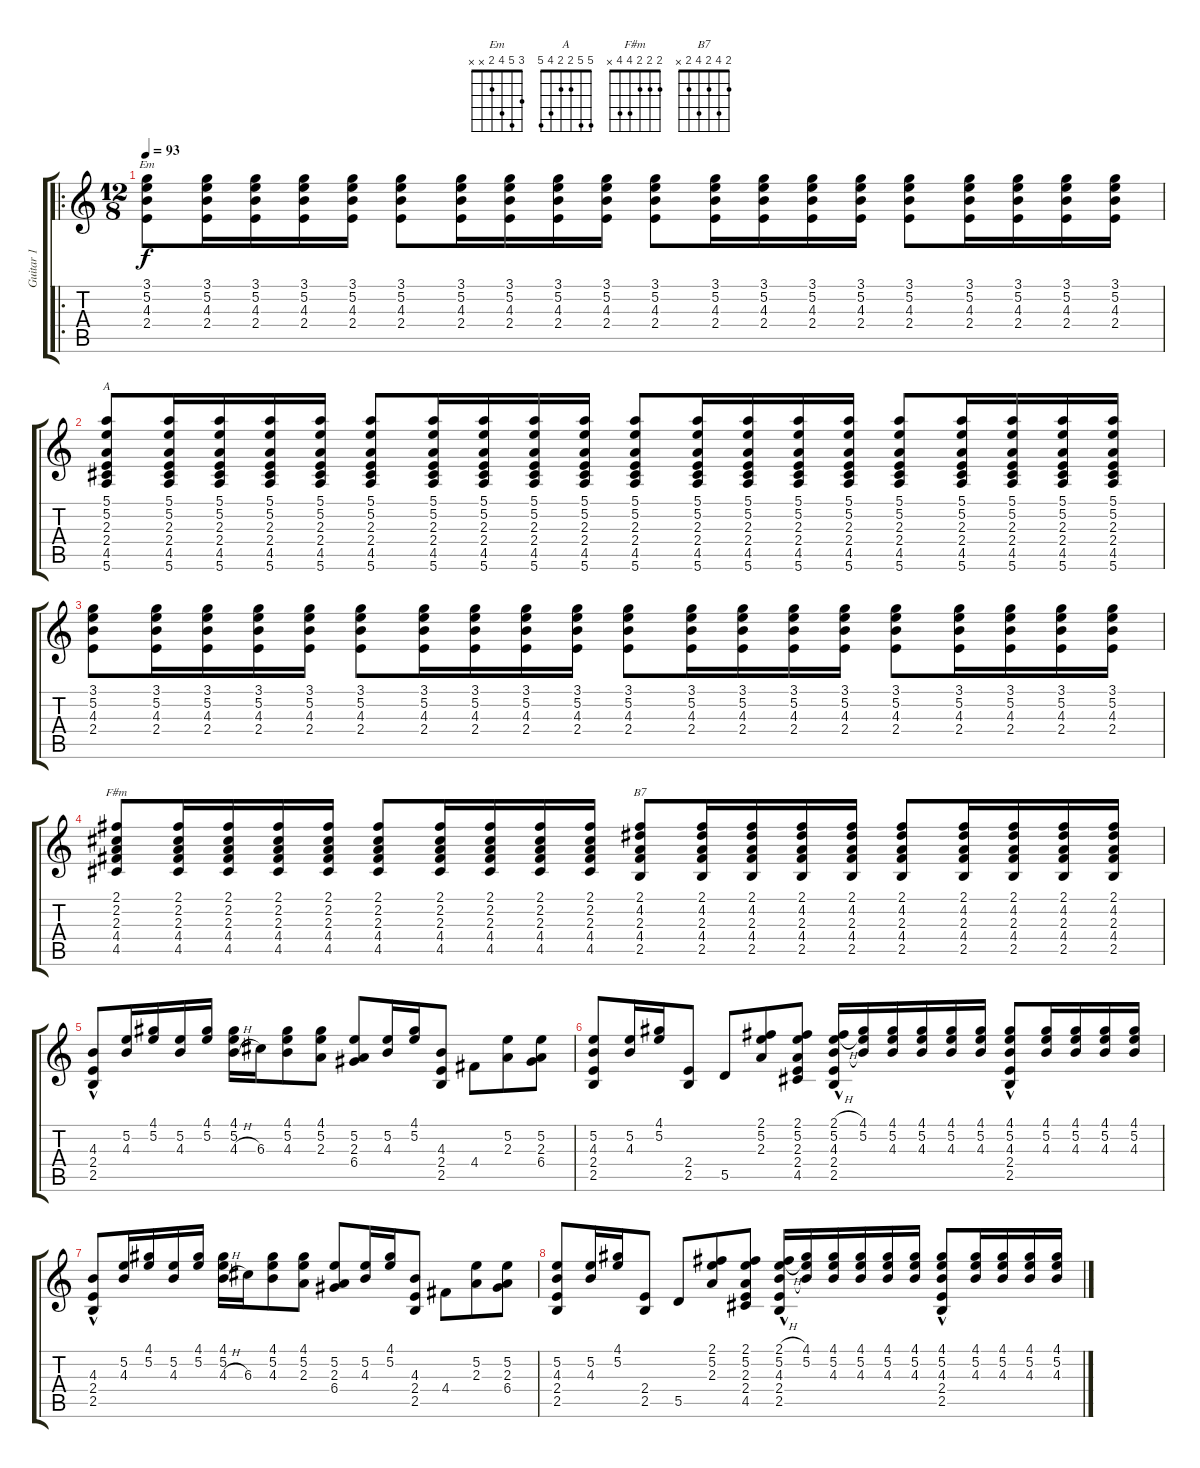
\track ("Guitar 1" "Guitar 1") {instrument acousticguitarsteel}
\staff {score tabs}
\tuning (E4 B3 G3 D3 A2 E2) {hide}
\chord ("Em" 3 5 4 2 x x)
\chord ("A" 5 5 2 2 4 5)
\chord ("F#m" 2 2 2 4 4 x)
\chord ("B7" 2 4 2 4 2 x)
\ro
\ts (12 8)
\tempo 93
\clef g2
\ks c
(3.1 5.2 4.3 2.4).8{ch "Em" dy f} (3.1 5.2 4.3 2.4).16 (3.1 5.2 4.3 2.4).16 (3.1 5.2 4.3 2.4).16 (3.1 5.2 4.3 2.4).16 (3.1 5.2 4.3 2.4).8 (3.1 5.2 4.3 2.4).16 (3.1 5.2 4.3 2.4).16 (3.1 5.2 4.3 2.4).16 (3.1 5.2 4.3 2.4).16 (3.1 5.2 4.3 2.4).8 (3.1 5.2 4.3 2.4).16 (3.1 5.2 4.3 2.4).16 (3.1 5.2 4.3 2.4).16 (3.1 5.2 4.3 2.4).16 (3.1 5.2 4.3 2.4).8 (3.1 5.2 4.3 2.4).16 (3.1 5.2 4.3 2.4).16 (3.1 5.2 4.3 2.4).16 (3.1 5.2 4.3 2.4).16 |
(5.1 5.2 2.3 2.4 4.5 5.6).8{ch "A"} (5.1 5.2 2.3 2.4 4.5 5.6).16 (5.1 5.2 2.3 2.4 4.5 5.6).16 (5.1 5.2 2.3 2.4 4.5 5.6).16 (5.1 5.2 2.3 2.4 4.5 5.6).16 (5.1 5.2 2.3 2.4 4.5 5.6).8 (5.1 5.2 2.3 2.4 4.5 5.6).16 (5.1 5.2 2.3 2.4 4.5 5.6).16 (5.1 5.2 2.3 2.4 4.5 5.6).16 (5.1 5.2 2.3 2.4 4.5 5.6).16 (5.1 5.2 2.3 2.4 4.5 5.6).8 (5.1 5.2 2.3 2.4 4.5 5.6).16 (5.1 5.2 2.3 2.4 4.5 5.6).16 (5.1 5.2 2.3 2.4 4.5 5.6).16 (5.1 5.2 2.3 2.4 4.5 5.6).16 (5.1 5.2 2.3 2.4 4.5 5.6).8 (5.1 5.2 2.3 2.4 4.5 5.6).16 (5.1 5.2 2.3 2.4 4.5 5.6).16 (5.1 5.2 2.3 2.4 4.5 5.6).16 (5.1 5.2 2.3 2.4 4.5 5.6).16 |
(3.1 5.2 4.3 2.4).8 (3.1 5.2 4.3 2.4).16 (3.1 5.2 4.3 2.4).16 (3.1 5.2 4.3 2.4).16 (3.1 5.2 4.3 2.4).16 (3.1 5.2 4.3 2.4).8 (3.1 5.2 4.3 2.4).16 (3.1 5.2 4.3 2.4).16 (3.1 5.2 4.3 2.4).16 (3.1 5.2 4.3 2.4).16 (3.1 5.2 4.3 2.4).8 (3.1 5.2 4.3 2.4).16 (3.1 5.2 4.3 2.4).16 (3.1 5.2 4.3 2.4).16 (3.1 5.2 4.3 2.4).16 (3.1 5.2 4.3 2.4).8 (3.1 5.2 4.3 2.4).16 (3.1 5.2 4.3 2.4).16 (3.1 5.2 4.3 2.4).16 (3.1 5.2 4.3 2.4).16 |
(2.1 2.2 2.3 4.4 4.5).8{ch "F#m" volume 15} (2.1 2.2 2.3 4.4 4.5).16 (2.1 2.2 2.3 4.4 4.5).16 (2.1 2.2 2.3 4.4 4.5).16 (2.1 2.2 2.3 4.4 4.5).16 (2.1 2.2 2.3 4.4 4.5).8{volume 15} (2.1 2.2 2.3 4.4 4.5).16 (2.1 2.2 2.3 4.4 4.5).16 (2.1 2.2 2.3 4.4 4.5).16 (2.1 2.2 2.3 4.4 4.5).16 (2.1 4.2 2.3 4.4 2.5).8{ch "B7" volume 15} (2.1 4.2 2.3 4.4 2.5).16 (2.1 4.2 2.3 4.4 2.5).16 (2.1 4.2 2.3 4.4 2.5).16 (2.1 4.2 2.3 4.4 2.5).16 (2.1 4.2 2.3 4.4 2.5).8{volume 15} (2.1 4.2 2.3 4.4 2.5).16 (2.1 4.2 2.3 4.4 2.5).16 (2.1 4.2 2.3 4.4 2.5).16 (2.1 4.2 2.3 4.4 2.5).16 |
(4.3 2.4{hac} 2.5{hac}).8 (5.2 4.3).16 (4.1 5.2).16 (5.2 4.3).16 (4.1 5.2).16 (4.1 5.2 4.3{h}).16 6.3.16 (4.1 5.2 4.3).8 (4.1 5.2 2.3).8 (5.2 2.3 6.4).8 (5.2 4.3).16 (4.1 5.2).16 (4.3 2.4 2.5).8 4.4.8 (5.2 2.3).8 (5.2 2.3 6.4).8 |
(5.2 4.3 2.4 2.5).8 (5.2 4.3).16 (4.1 5.2).16 (2.4 2.5).8 5.5.8 (2.1 5.2 2.3).8 (2.1 5.2 2.3 2.4 4.5).8 (2.1{h} 5.2{h} 4.3 2.4{hac} 2.5{hac}).16 (4.1 5.2 4.3{t}).16 (4.1 5.2 4.3).16 (4.1 5.2 4.3).16 (4.1 5.2 4.3).16 (4.1 5.2 4.3).16 (4.1 5.2 4.3 2.4{hac} 2.5{hac}).8 (4.1 5.2 4.3).16 (4.1 5.2 4.3).16 (4.1 5.2 4.3).16 (4.1 5.2 4.3).16 |
(4.3 2.4{hac} 2.5{hac}).8 (5.2 4.3).16 (4.1 5.2).16 (5.2 4.3).16 (4.1 5.2).16 (4.1 5.2 4.3{h}).16 6.3.16 (4.1 5.2 4.3).8 (4.1 5.2 2.3).8 (5.2 2.3 6.4).8 (5.2 4.3).16 (4.1 5.2).16 (4.3 2.4 2.5).8 4.4.8 (5.2 2.3).8 (5.2 2.3 6.4).8 |
(5.2 4.3 2.4 2.5).8 (5.2 4.3).16 (4.1 5.2).16 (2.4 2.5).8 5.5.8 (2.1 5.2 2.3).8 (2.1 5.2 2.3 2.4 4.5).8 (2.1{h} 5.2{h} 4.3 2.4{hac} 2.5{hac}).16 (4.1 5.2 4.3{t}).16 (4.1 5.2 4.3).16 (4.1 5.2 4.3).16 (4.1 5.2 4.3).16 (4.1 5.2 4.3).16 (4.1 5.2 4.3 2.4{hac} 2.5{hac}).8 (4.1 5.2 4.3).16 (4.1 5.2 4.3).16 (4.1 5.2 4.3).16 (4.1 5.2 4.3).16
